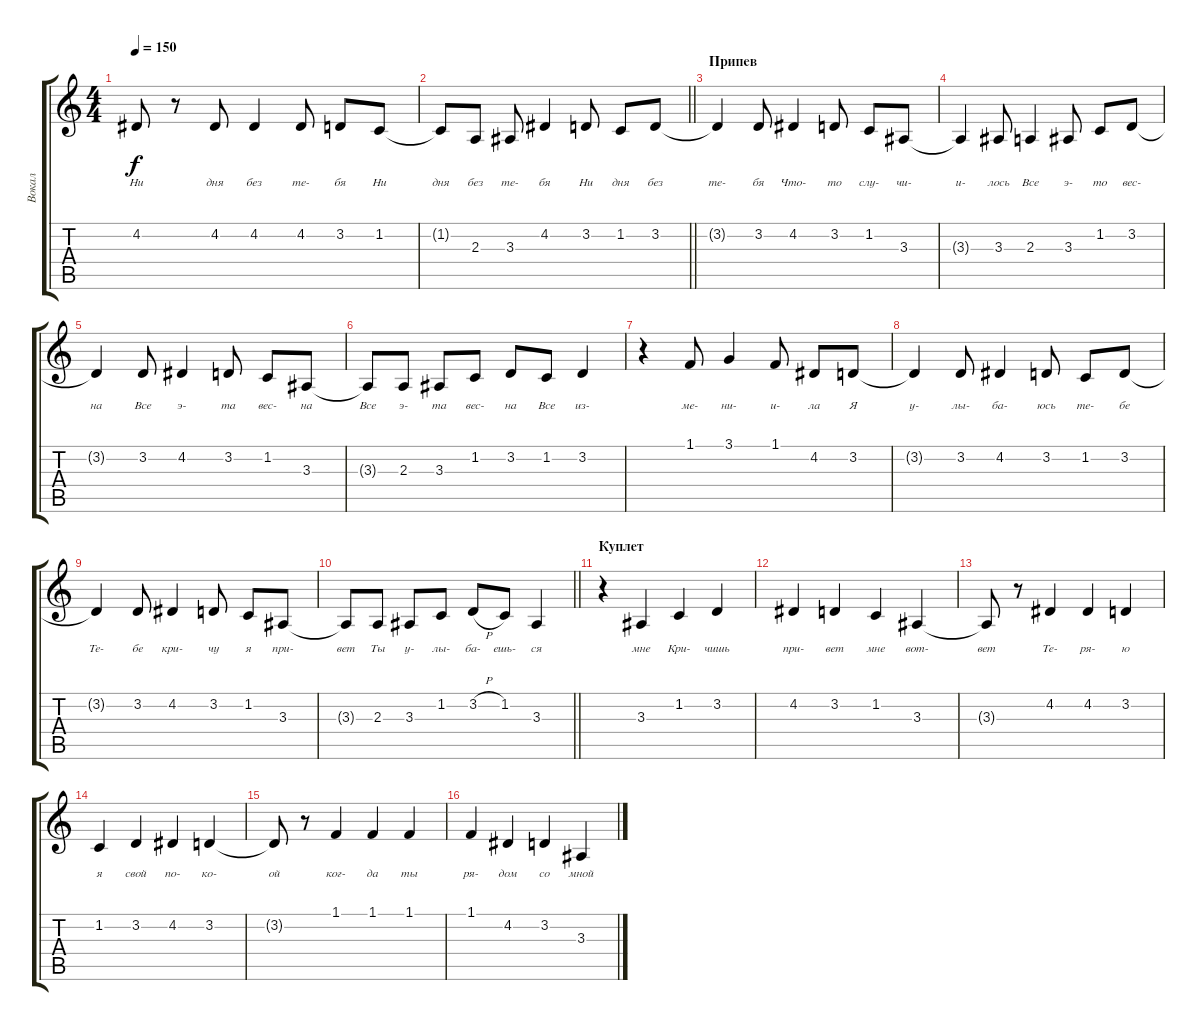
\track ("Вокал" "Вокал") {instrument lead2sawtooth}
\staff {score tabs}
\tuning (E4 B3 G3 D3 A2 E2) {hide}
\ts (4 4)
\tempo 150
\clef g2
\ks c
4.2{t}.8{lyrics (0 "Ни") lyrics (1 "") lyrics (2 "") lyrics (3 "") lyrics (4 "") dy f} r.8 4.2.8{lyrics (0 "дня") lyrics (1 "") lyrics (2 "") lyrics (3 "") lyrics (4 "")} 4.2.4{lyrics (0 "без") lyrics (1 "") lyrics (2 "") lyrics (3 "") lyrics (4 "")} 4.2.8{lyrics (0 "те-") lyrics (1 "") lyrics (2 "") lyrics (3 "") lyrics (4 "")} 3.2.8{lyrics (0 "бя") lyrics (1 "") lyrics (2 "") lyrics (3 "") lyrics (4 "")} 1.2.8{lyrics (0 "Ни") lyrics (1 "") lyrics (2 "") lyrics (3 "") lyrics (4 "")} |
\barLineRight lightlight
1.2{t}.8{lyrics (0 "дня") lyrics (1 "") lyrics (2 "") lyrics (3 "") lyrics (4 "")} 2.3.8{lyrics (0 "без") lyrics (1 "") lyrics (2 "") lyrics (3 "") lyrics (4 "")} 3.3.8{lyrics (0 "те-") lyrics (1 "") lyrics (2 "") lyrics (3 "") lyrics (4 "")} 4.2.4{lyrics (0 "бя") lyrics (1 "") lyrics (2 "") lyrics (3 "") lyrics (4 "")} 3.2.8{lyrics (0 "Ни") lyrics (1 "") lyrics (2 "") lyrics (3 "") lyrics (4 "")} 1.2.8{lyrics (0 "дня") lyrics (1 "") lyrics (2 "") lyrics (3 "") lyrics (4 "")} 3.2.8{lyrics (0 "без") lyrics (1 "") lyrics (2 "") lyrics (3 "") lyrics (4 "")} |
\section ("" "Припев")
3.2{t}.4{lyrics (0 "те-") lyrics (1 "") lyrics (2 "") lyrics (3 "") lyrics (4 "")} 3.2.8{lyrics (0 "бя") lyrics (1 "") lyrics (2 "") lyrics (3 "") lyrics (4 "")} 4.2.4{lyrics (0 "Что-") lyrics (1 "") lyrics (2 "") lyrics (3 "") lyrics (4 "")} 3.2.8{lyrics (0 "то") lyrics (1 "") lyrics (2 "") lyrics (3 "") lyrics (4 "")} 1.2.8{lyrics (0 "слу-") lyrics (1 "") lyrics (2 "") lyrics (3 "") lyrics (4 "")} 3.3.8{lyrics (0 "чи-") lyrics (1 "") lyrics (2 "") lyrics (3 "") lyrics (4 "")} |
3.3{t}.4{lyrics (0 "и-") lyrics (1 "") lyrics (2 "") lyrics (3 "") lyrics (4 "")} 3.3.8{lyrics (0 "лось") lyrics (1 "") lyrics (2 "") lyrics (3 "") lyrics (4 "")} 2.3.4{lyrics (0 "Все") lyrics (1 "") lyrics (2 "") lyrics (3 "") lyrics (4 "")} 3.3.8{lyrics (0 "э-") lyrics (1 "") lyrics (2 "") lyrics (3 "") lyrics (4 "")} 1.2.8{lyrics (0 "то") lyrics (1 "") lyrics (2 "") lyrics (3 "") lyrics (4 "")} 3.2.8{lyrics (0 "вес-") lyrics (1 "") lyrics (2 "") lyrics (3 "") lyrics (4 "")} |
3.2{t}.4{lyrics (0 "на") lyrics (1 "") lyrics (2 "") lyrics (3 "") lyrics (4 "")} 3.2.8{lyrics (0 "Все") lyrics (1 "") lyrics (2 "") lyrics (3 "") lyrics (4 "")} 4.2.4{lyrics (0 "э-") lyrics (1 "") lyrics (2 "") lyrics (3 "") lyrics (4 "")} 3.2.8{lyrics (0 "та") lyrics (1 "") lyrics (2 "") lyrics (3 "") lyrics (4 "")} 1.2.8{lyrics (0 "вес-") lyrics (1 "") lyrics (2 "") lyrics (3 "") lyrics (4 "")} 3.3.8{lyrics (0 "на") lyrics (1 "") lyrics (2 "") lyrics (3 "") lyrics (4 "")} |
3.3{t}.8{lyrics (0 "Все") lyrics (1 "") lyrics (2 "") lyrics (3 "") lyrics (4 "")} 2.3.8{lyrics (0 "э-") lyrics (1 "") lyrics (2 "") lyrics (3 "") lyrics (4 "")} 3.3.8{lyrics (0 "та") lyrics (1 "") lyrics (2 "") lyrics (3 "") lyrics (4 "")} 1.2.8{lyrics (0 "вес-") lyrics (1 "") lyrics (2 "") lyrics (3 "") lyrics (4 "")} 3.2.8{lyrics (0 "на") lyrics (1 "") lyrics (2 "") lyrics (3 "") lyrics (4 "")} 1.2.8{lyrics (0 "Все") lyrics (1 "") lyrics (2 "") lyrics (3 "") lyrics (4 "")} 3.2.4{lyrics (0 "из-") lyrics (1 "") lyrics (2 "") lyrics (3 "") lyrics (4 "")} |
r.4 1.1.8{lyrics (0 "ме-") lyrics (1 "") lyrics (2 "") lyrics (3 "") lyrics (4 "")} 3.1.4{lyrics (0 "ни-") lyrics (1 "") lyrics (2 "") lyrics (3 "") lyrics (4 "")} 1.1.8{lyrics (0 "и-") lyrics (1 "") lyrics (2 "") lyrics (3 "") lyrics (4 "")} 4.2.8{lyrics (0 "ла") lyrics (1 "") lyrics (2 "") lyrics (3 "") lyrics (4 "")} 3.2.8{lyrics (0 "Я") lyrics (1 "") lyrics (2 "") lyrics (3 "") lyrics (4 "")} |
3.2{t}.4{lyrics (0 "у-") lyrics (1 "") lyrics (2 "") lyrics (3 "") lyrics (4 "")} 3.2.8{lyrics (0 "лы-") lyrics (1 "") lyrics (2 "") lyrics (3 "") lyrics (4 "")} 4.2.4{lyrics (0 "ба-") lyrics (1 "") lyrics (2 "") lyrics (3 "") lyrics (4 "")} 3.2.8{lyrics (0 "юсь") lyrics (1 "") lyrics (2 "") lyrics (3 "") lyrics (4 "")} 1.2.8{lyrics (0 "те-") lyrics (1 "") lyrics (2 "") lyrics (3 "") lyrics (4 "")} 3.2.8{lyrics (0 "бе") lyrics (1 "") lyrics (2 "") lyrics (3 "") lyrics (4 "")} |
3.2{t}.4{lyrics (0 "Те-") lyrics (1 "") lyrics (2 "") lyrics (3 "") lyrics (4 "")} 3.2.8{lyrics (0 "бе") lyrics (1 "") lyrics (2 "") lyrics (3 "") lyrics (4 "")} 4.2.4{lyrics (0 "кри-") lyrics (1 "") lyrics (2 "") lyrics (3 "") lyrics (4 "")} 3.2.8{lyrics (0 "чу") lyrics (1 "") lyrics (2 "") lyrics (3 "") lyrics (4 "")} 1.2.8{lyrics (0 "я") lyrics (1 "") lyrics (2 "") lyrics (3 "") lyrics (4 "")} 3.3.8{lyrics (0 "при-") lyrics (1 "") lyrics (2 "") lyrics (3 "") lyrics (4 "")} |
\barLineRight lightlight
3.3{t}.8{lyrics (0 "вет") lyrics (1 "") lyrics (2 "") lyrics (3 "") lyrics (4 "")} 2.3.8{lyrics (0 "Ты") lyrics (1 "") lyrics (2 "") lyrics (3 "") lyrics (4 "")} 3.3.8{lyrics (0 "у-") lyrics (1 "") lyrics (2 "") lyrics (3 "") lyrics (4 "")} 1.2.8{lyrics (0 "лы-") lyrics (1 "") lyrics (2 "") lyrics (3 "") lyrics (4 "")} 3.2{h}.8{lyrics (0 "ба-") lyrics (1 "") lyrics (2 "") lyrics (3 "") lyrics (4 "")} 1.2.8{lyrics (0 "ешь-") lyrics (1 "") lyrics (2 "") lyrics (3 "") lyrics (4 "")} 3.3.4{lyrics (0 "ся") lyrics (1 "") lyrics (2 "") lyrics (3 "") lyrics (4 "")} |
\section ("" "Куплет")
r.4 3.3.4{lyrics (0 "мне") lyrics (1 "") lyrics (2 "") lyrics (3 "") lyrics (4 "")} 1.2.4{lyrics (0 "Кри-") lyrics (1 "") lyrics (2 "") lyrics (3 "") lyrics (4 "")} 3.2.4{lyrics (0 "чишь") lyrics (1 "") lyrics (2 "") lyrics (3 "") lyrics (4 "")} |
4.2.4{lyrics (0 "при-") lyrics (1 "") lyrics (2 "") lyrics (3 "") lyrics (4 "")} 3.2.4{lyrics (0 "вет") lyrics (1 "") lyrics (2 "") lyrics (3 "") lyrics (4 "")} 1.2.4{lyrics (0 "мне") lyrics (1 "") lyrics (2 "") lyrics (3 "") lyrics (4 "")} 3.3.4{lyrics (0 "вот-") lyrics (1 "") lyrics (2 "") lyrics (3 "") lyrics (4 "")} |
3.3{t}.8{lyrics (0 "вет") lyrics (1 "") lyrics (2 "") lyrics (3 "") lyrics (4 "")} r.8 4.2.4{lyrics (0 "Те-") lyrics (1 "") lyrics (2 "") lyrics (3 "") lyrics (4 "")} 4.2.4{lyrics (0 "ря-") lyrics (1 "") lyrics (2 "") lyrics (3 "") lyrics (4 "")} 3.2.4{lyrics (0 "ю") lyrics (1 "") lyrics (2 "") lyrics (3 "") lyrics (4 "")} |
1.2.4{lyrics (0 "я") lyrics (1 "") lyrics (2 "") lyrics (3 "") lyrics (4 "")} 3.2.4{lyrics (0 "свой") lyrics (1 "") lyrics (2 "") lyrics (3 "") lyrics (4 "")} 4.2.4{lyrics (0 "по-") lyrics (1 "") lyrics (2 "") lyrics (3 "") lyrics (4 "")} 3.2.4{lyrics (0 "ко-") lyrics (1 "") lyrics (2 "") lyrics (3 "") lyrics (4 "")} |
3.2{t}.8{lyrics (0 "ой") lyrics (1 "") lyrics (2 "") lyrics (3 "") lyrics (4 "")} r.8 1.1.4{lyrics (0 "ког-") lyrics (1 "") lyrics (2 "") lyrics (3 "") lyrics (4 "")} 1.1.4{lyrics (0 "да") lyrics (1 "") lyrics (2 "") lyrics (3 "") lyrics (4 "")} 1.1.4{lyrics (0 "ты") lyrics (1 "") lyrics (2 "") lyrics (3 "") lyrics (4 "")} |
1.1.4{lyrics (0 "ря-") lyrics (1 "") lyrics (2 "") lyrics (3 "") lyrics (4 "")} 4.2.4{lyrics (0 "дом") lyrics (1 "") lyrics (2 "") lyrics (3 "") lyrics (4 "")} 3.2.4{lyrics (0 "со") lyrics (1 "") lyrics (2 "") lyrics (3 "") lyrics (4 "")} 3.3.4{lyrics (0 "мной") lyrics (1 "") lyrics (2 "") lyrics (3 "") lyrics (4 "")}
